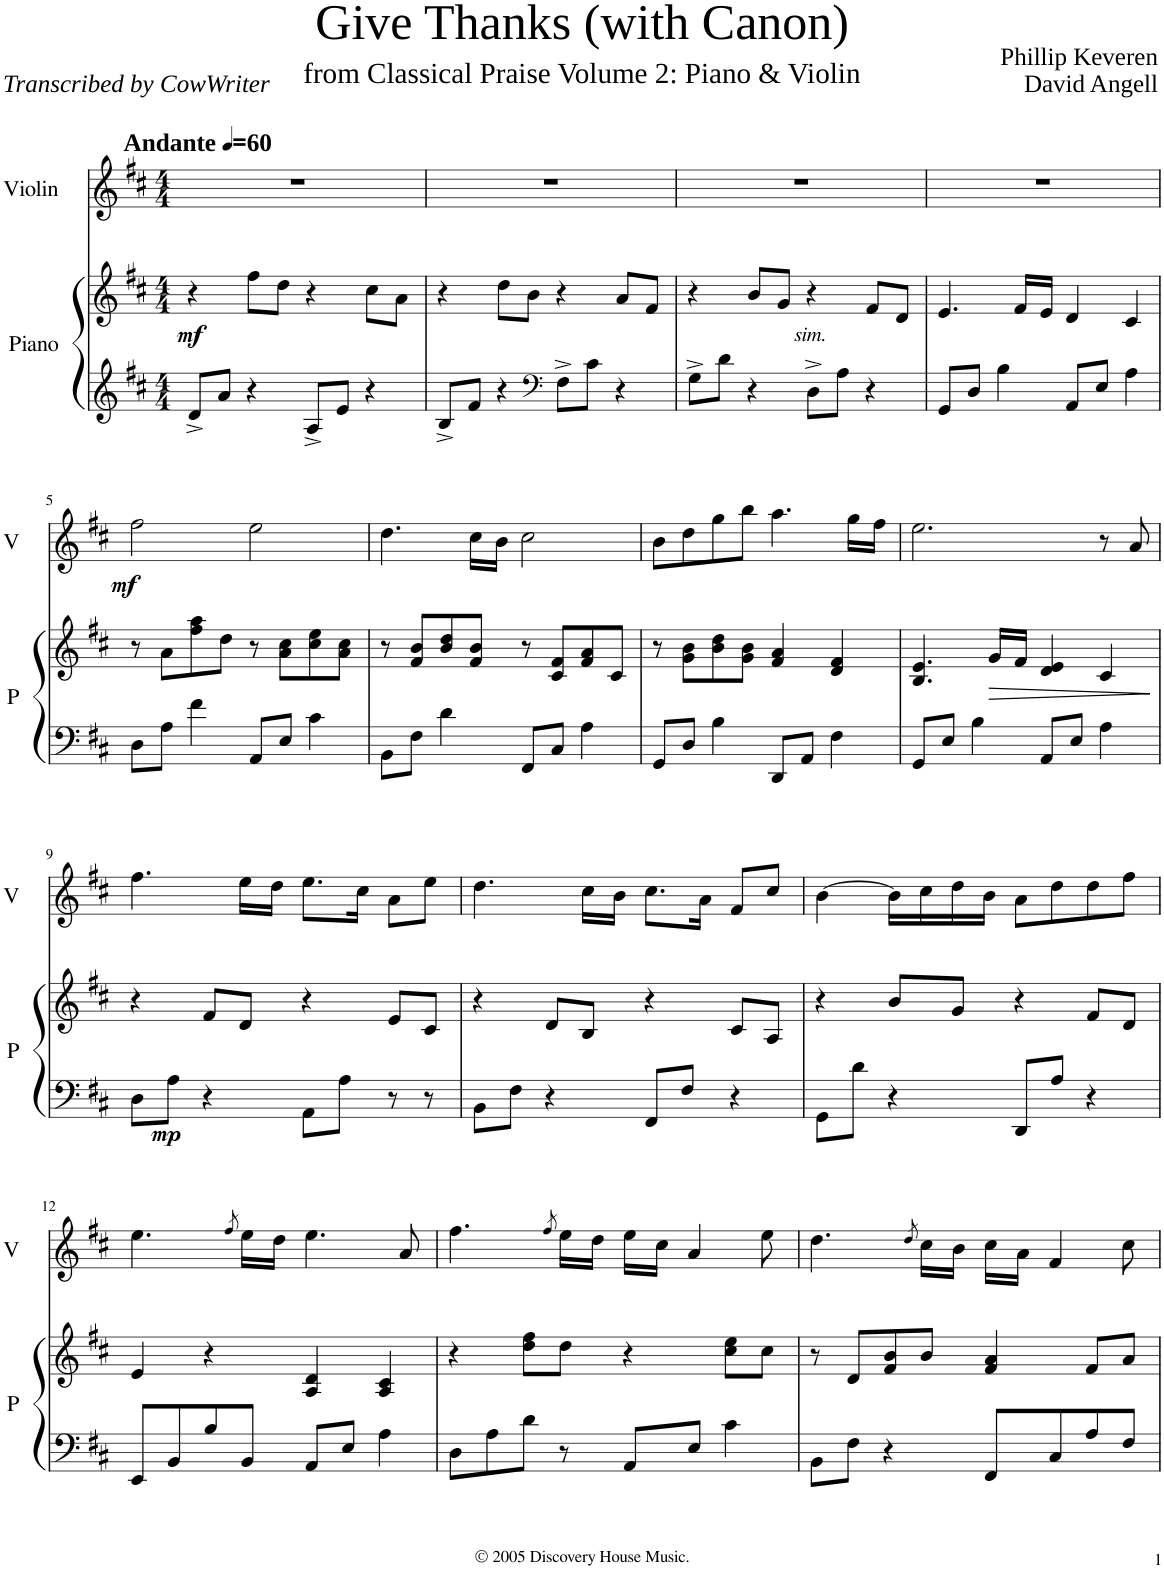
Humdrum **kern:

**kern	**kern	**dynam	**kern	**dynam
*part2	*part2	*part2	*part1	*part1
*staff3	*staff2	*staff2/3	*staff1	*staff1
*I"Piano	*	*	*I"Violin	*
*I'P	*	*	*I'V	*
*clefG2	*clefG2	*	*clefG2	*
*k[f#c#]	*k[f#c#]	*	*k[f#c#]	*
*M4/4	*M4/4	*	*M4/4	*
*MM60	*MM60	*	*MM60	*
=1	=1	=1	=1	=1
!	!	!	!LO:TX:a:B:t=Andante	!
!	!	!LO:DY:b	!	!
8d^/L	4r	mf	1r	.
8a/J	.	.	.	.
4r	8ff#\L	.	.	.
.	8dd\J	.	.	.
8A^/L	4r	.	.	.
8e/J	.	.	.	.
4r	8cc#\L	.	.	.
.	8a\J	.	.	.
=2	=2	=2	=2	=2
8B^/L	4r	.	1r	.
8f#/J	.	.	.	.
4r	8dd\L	.	.	.
.	8b\J	.	.	.
*clefF4	*	*	*	*
8F#^\L	4r	.	.	.
8c#\J	.	.	.	.
4r	8a/L	.	.	.
.	8f#/J	.	.	.
=3	=3	=3	=3	=3
8G^\L	4r	.	1r	.
8d\J	.	.	.	.
4r	8b/L	.	.	.
.	8g/J	.	.	.
8D^\L	4r	.	.	.
!LO:TX:a:i:t=sim.	!	!	!	!
8A\J	.	.	.	.
4r	8f#/L	.	.	.
.	8d/J	.	.	.
=4	=4	=4	=4	=4
8GG/L	4.e/	.	1r	.
8D/J	.	.	.	.
4B\	.	.	.	.
.	16f#/LL	.	.	.
.	16e/JJ	.	.	.
8AA/L	4d/	.	.	.
8E/J	.	.	.	.
4A\	4c#/	.	.	.
!!LO:LB:g=z
=5	=5	=5	=5	=5
!	!	!	!	!LO:DY:b
8D\L	8r	.	2ff#\	mf
8A\J	8a\L	.	.	.
4f#\	8ff#\ 8aa\	.	.	.
.	8dd\J	.	.	.
8AA/L	8r	.	2ee\	.
8E/J	8a\ 8cc#\L	.	.	.
4c#\	8cc#\ 8ee\	.	.	.
.	8a\ 8cc#\J	.	.	.
=6	=6	=6	=6	=6
8BB\L	8r	.	4.dd\	.
8F#\J	8f#/ 8b/L	.	.	.
4d\	8b/ 8dd/	.	.	.
.	8f#/ 8b/J	.	16cc#\LL	.
.	.	.	16b\JJ	.
8FF#/L	8r	.	2cc#\	.
8C#/J	8c#/ 8f#/L	.	.	.
4A\	8f#/ 8a/	.	.	.
.	8c#/J	.	.	.
=7	=7	=7	=7	=7
8GG/L	8r	.	8b\L	.
8D/J	8g\ 8b\L	.	8dd\	.
4B\	8b\ 8dd\	.	8gg\	.
.	8g\ 8b\J	.	8bb\J	.
8DD/L	4f#/ 4a/	.	4.aa\	.
8AA/J	.	.	.	.
4F#\	4d/ 4f#/	.	.	.
.	.	.	16gg\LL	.
.	.	.	16ff#\JJ	.
=8	=8	=8	=8	=8
8GG/L	4.B/ 4.e/	.	2.ee\	.
8E/J	.	.	.	.
4B\	.	.	.	.
!	!	!LO:HP:b	!	!
.	16g/LL	>	.	.
.	16f#/JJ	.	.	.
8AA/L	4d/ 4e/	.	.	.
8E/J	.	.	.	.
4A\	4c#/	.	8r	.
.	.	.	8a/	.
.	.	]	.	.
!!LO:LB:g=z
=9	=9	=9	=9	=9
8D\L	4r	.	4.ff#\	.
!	!	!LO:DY:b=2	!	!
8A\J	.	mp	.	.
4r	8f#/L	.	.	.
.	8d/J	.	16ee\LL	.
.	.	.	16dd\JJ	.
8AA\L	4r	.	8.ee\L	.
8A\J	.	.	.	.
.	.	.	16cc#\Jk	.
8r	8e/L	.	8a\L	.
8r	8c#/J	.	8ee\J	.
=10	=10	=10	=10	=10
8BB\L	4r	.	4.dd\	.
8F#\J	.	.	.	.
4r	8d/L	.	.	.
.	8B/J	.	16cc#\LL	.
.	.	.	16b\JJ	.
8FF#/L	4r	.	8.cc#\L	.
8F#/J	.	.	.	.
.	.	.	16a\Jk	.
4r	8c#/L	.	8f#/L	.
.	8A/J	.	8cc#/J	.
=11	=11	=11	=11	=11
8GG\L	4r	.	[4b\	.
8d\J	.	.	.	.
4r	8b/L	.	16b\LL]	.
.	.	.	16cc#\	.
.	8g/J	.	16dd\	.
.	.	.	16b\JJ	.
8DD/L	4r	.	8a\L	.
8A/J	.	.	8dd\	.
4r	8f#/L	.	8dd\	.
.	8d/J	.	8ff#\J	.
!!LO:LB:g=z
=12	=12	=12	=12	=12
8EE/L	4e/	.	4.ee\	.
8BB/	.	.	.	.
8B/	4r	.	.	.
.	.	.	8qff#/	.
8BB/J	.	.	16ee\LL	.
.	.	.	16dd\JJ	.
8AA/L	4A/ 4d/	.	4.ee\	.
8E/J	.	.	.	.
4A\	4A/ 4c#/	.	.	.
.	.	.	8a/	.
=13	=13	=13	=13	=13
8D\L	4r	.	4.ff#\	.
8A\	.	.	.	.
8d\J	8dd\ 8ff#\L	.	.	.
.	.	.	8qff#/	.
8r	8dd\J	.	16ee\LL	.
.	.	.	16dd\JJ	.
8AA/L	4r	.	16ee\LL	.
.	.	.	16cc#\JJ	.
8E/J	.	.	4a/	.
4c#\	8cc#\ 8ee\L	.	.	.
.	8cc#\J	.	8ee\	.
=14	=14	=14	=14	=14
8BB\L	8r	.	4.dd\	.
8F#\J	8d/L	.	.	.
4r	8f#/ 8b/	.	.	.
.	.	.	8qdd/	.
.	8b/J	.	16cc#\LL	.
.	.	.	16b\JJ	.
8FF#/L	4f#/ 4a/	.	16cc#\LL	.
.	.	.	16a\JJ	.
8C#/	.	.	4f#/	.
8A/	8f#/L	.	.	.
8F#/J	8a/J	.	8cc#\	.
=	=	=	=	=
*-	*-	*-	*-	*-
